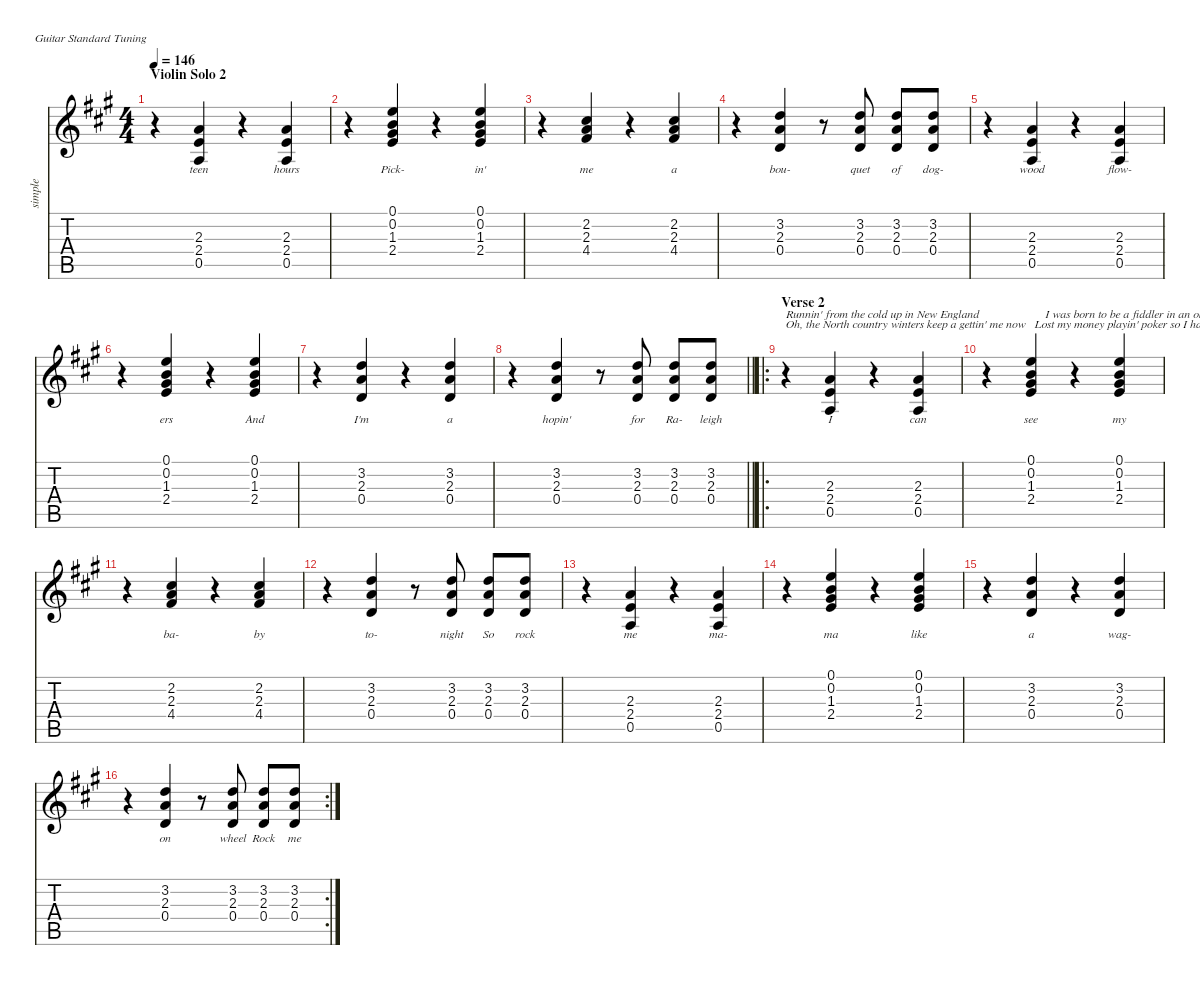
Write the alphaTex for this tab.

\defaultSystemsLayout 4
\hideDynamics
\bracketExtendMode nobrackets
\otherSystemsTrackNameOrientation horizontal
\track ("Guitar - simple" "simple") {defaultSystemsLayout 8 mute instrument acousticguitarsteel}
\staff {score tabs}
\tuning (E4 B3 G3 D3 A2 E2)
\ts (4 4)
\section ("" "Violin Solo 2")
\tempo 146
\clef g2
\ks a
r.4{dy f beam Down} (2.3{acc forcenatural} 2.4{acc forcenatural} 0.5{acc forcenatural}).4{lyrics (0 "teen") lyrics (1 "") lyrics (2 "") lyrics (3 "") lyrics (4 "") beam Up} r.4{beam Up} (2.3{acc forcenatural} 2.4{acc forcenatural} 0.5{acc forcenatural}).4{lyrics (0 "hours") lyrics (1 "") lyrics (2 "") lyrics (3 "") lyrics (4 "") beam Up} |
r.4{beam Down} (0.1{acc forcenatural} 0.2{acc forcenatural} 1.3{acc #} 2.4{acc forcenatural}).4{lyrics (0 "Pick-") lyrics (1 "") lyrics (2 "") lyrics (3 "") lyrics (4 "") beam Up} r.4{beam Up} (0.1{acc forcenatural} 0.2{acc forcenatural} 1.3{acc #} 2.4{acc forcenatural}).4{lyrics (0 "in'") lyrics (1 "") lyrics (2 "") lyrics (3 "") lyrics (4 "") beam Up} |
r.4{beam Down} (2.2{acc #} 2.3{acc forcenatural} 4.4{acc #}).4{lyrics (0 "me") lyrics (1 "") lyrics (2 "") lyrics (3 "") lyrics (4 "") beam Up} r.4{beam Up} (2.2{acc #} 2.3{acc forcenatural} 4.4{acc #}).4{lyrics (0 "a") lyrics (1 "") lyrics (2 "") lyrics (3 "") lyrics (4 "") beam Up} |
r.4{beam Down} (3.2{acc forcenatural} 2.3{acc forcenatural} 0.4{acc forcenatural}).4{lyrics (0 "bou-") lyrics (1 "") lyrics (2 "") lyrics (3 "") lyrics (4 "") beam Up} r.8{beam Up} (3.2{acc forcenatural} 2.3{acc forcenatural} 0.4{acc forcenatural}).8{lyrics (0 "quet") lyrics (1 "") lyrics (2 "") lyrics (3 "") lyrics (4 "") beam Up} (3.2{acc forcenatural} 2.3{acc forcenatural} 0.4{acc forcenatural}).8{lyrics (0 "of") lyrics (1 "") lyrics (2 "") lyrics (3 "") lyrics (4 "") beam Up} (3.2{acc forcenatural} 2.3{acc forcenatural} 0.4{acc forcenatural}).8{lyrics (0 "dog-") lyrics (1 "") lyrics (2 "") lyrics (3 "") lyrics (4 "") beam Up} |
r.4{beam Down} (2.3{acc forcenatural} 2.4{acc forcenatural} 0.5{acc forcenatural}).4{lyrics (0 "wood") lyrics (1 "") lyrics (2 "") lyrics (3 "") lyrics (4 "") beam Up} r.4{beam Up} (2.3{acc forcenatural} 2.4{acc forcenatural} 0.5{acc forcenatural}).4{lyrics (0 "flow-") lyrics (1 "") lyrics (2 "") lyrics (3 "") lyrics (4 "") beam Up} |
r.4{beam Down} (0.1{acc forcenatural} 0.2{acc forcenatural} 1.3{acc #} 2.4{acc forcenatural}).4{lyrics (0 "ers") lyrics (1 "") lyrics (2 "") lyrics (3 "") lyrics (4 "") beam Up} r.4{beam Up} (0.1{acc forcenatural} 0.2{acc forcenatural} 1.3{acc #} 2.4{acc forcenatural}).4{lyrics (0 "And") lyrics (1 "") lyrics (2 "") lyrics (3 "") lyrics (4 "") beam Up} |
r.4{beam Down} (3.2{acc forcenatural} 2.3{acc forcenatural} 0.4{acc forcenatural}).4{lyrics (0 "I'm") lyrics (1 "") lyrics (2 "") lyrics (3 "") lyrics (4 "") beam Up} r.4{beam Up} (3.2{acc forcenatural} 2.3{acc forcenatural} 0.4{acc forcenatural}).4{lyrics (0 "a") lyrics (1 "") lyrics (2 "") lyrics (3 "") lyrics (4 "") beam Up} |
\barLineRight lightlight
r.4{beam Down} (3.2{acc forcenatural} 2.3{acc forcenatural} 0.4{acc forcenatural}).4{lyrics (0 "hopin'") lyrics (1 "") lyrics (2 "") lyrics (3 "") lyrics (4 "") beam Up} r.8{beam Up} (3.2{acc forcenatural} 2.3{acc forcenatural} 0.4{acc forcenatural}).8{lyrics (0 "for") lyrics (1 "") lyrics (2 "") lyrics (3 "") lyrics (4 "") beam Up} (3.2{acc forcenatural} 2.3{acc forcenatural} 0.4{acc forcenatural}).8{lyrics (0 "Ra-") lyrics (1 "") lyrics (2 "") lyrics (3 "") lyrics (4 "") beam Up} (3.2{acc forcenatural} 2.3{acc forcenatural} 0.4{acc forcenatural}).8{lyrics (0 "leigh") lyrics (1 "") lyrics (2 "") lyrics (3 "") lyrics (4 "") beam Up} |
\ro
\section ("" "Verse 2")
r.4{txt "Runnin' from the cold up in New England                      I was born to be a fiddler in an old-time string band      My baby plays the guitar   I pick a banjo now\nOh, the North country winters keep a gettin' me now   Lost my money playin' poker so I had to up and leave   But I ain't a turnin' back     To livin' that old life no more" beam Down} (2.3{acc forcenatural} 2.4{acc forcenatural} 0.5{acc forcenatural}).4{lyrics (0 "I") lyrics (1 "") lyrics (2 "") lyrics (3 "") lyrics (4 "") beam Up} r.4{beam Up} (2.3{acc forcenatural} 2.4{acc forcenatural} 0.5{acc forcenatural}).4{lyrics (0 "can") lyrics (1 "") lyrics (2 "") lyrics (3 "") lyrics (4 "") beam Up} |
r.4{beam Down} (0.2{acc forcenatural} 1.3{acc #} 2.4{acc forcenatural} 0.1{acc forcenatural}).4{lyrics (0 "see") lyrics (1 "") lyrics (2 "") lyrics (3 "") lyrics (4 "") beam Up} r.4{beam Up} (0.2{acc forcenatural} 1.3{acc #} 2.4{acc forcenatural} 0.1{acc forcenatural}).4{lyrics (0 "my") lyrics (1 "") lyrics (2 "") lyrics (3 "") lyrics (4 "") beam Up} |
r.4{beam Down} (2.2{acc #} 2.3{acc forcenatural} 4.4{acc #}).4{lyrics (0 "ba-") lyrics (1 "") lyrics (2 "") lyrics (3 "") lyrics (4 "") beam Up} r.4{beam Up} (2.2{acc #} 2.3{acc forcenatural} 4.4{acc #}).4{lyrics (0 "by") lyrics (1 "") lyrics (2 "") lyrics (3 "") lyrics (4 "") beam Up} |
r.4{beam Down} (3.2{acc forcenatural} 2.3{acc forcenatural} 0.4{acc forcenatural}).4{lyrics (0 "to-") lyrics (1 "") lyrics (2 "") lyrics (3 "") lyrics (4 "") beam Up} r.8{beam Up} (3.2{acc forcenatural} 2.3{acc forcenatural} 0.4{acc forcenatural}).8{lyrics (0 "night") lyrics (1 "") lyrics (2 "") lyrics (3 "") lyrics (4 "") beam Up} (3.2{acc forcenatural} 2.3{acc forcenatural} 0.4{acc forcenatural}).8{lyrics (0 "So") lyrics (1 "") lyrics (2 "") lyrics (3 "") lyrics (4 "") beam Up} (3.2{acc forcenatural} 2.3{acc forcenatural} 0.4{acc forcenatural}).8{lyrics (0 "rock") lyrics (1 "") lyrics (2 "") lyrics (3 "") lyrics (4 "") beam Up} |
r.4{beam Down} (2.3{acc forcenatural} 2.4{acc forcenatural} 0.5{acc forcenatural}).4{lyrics (0 "me") lyrics (1 "") lyrics (2 "") lyrics (3 "") lyrics (4 "") beam Up} r.4{beam Up} (2.3{acc forcenatural} 2.4{acc forcenatural} 0.5{acc forcenatural}).4{lyrics (0 "ma-") lyrics (1 "") lyrics (2 "") lyrics (3 "") lyrics (4 "") beam Up} |
r.4{beam Down} (0.2{acc forcenatural} 1.3{acc #} 2.4{acc forcenatural} 0.1{acc forcenatural}).4{lyrics (0 "ma") lyrics (1 "") lyrics (2 "") lyrics (3 "") lyrics (4 "") beam Up} r.4{beam Up} (0.2{acc forcenatural} 1.3{acc #} 2.4{acc forcenatural} 0.1{acc forcenatural}).4{lyrics (0 "like") lyrics (1 "") lyrics (2 "") lyrics (3 "") lyrics (4 "") beam Up} |
r.4{beam Down} (3.2{acc forcenatural} 2.3{acc forcenatural} 0.4{acc forcenatural}).4{lyrics (0 "a") lyrics (1 "") lyrics (2 "") lyrics (3 "") lyrics (4 "") beam Up} r.4{beam Up} (3.2{acc forcenatural} 2.3{acc forcenatural} 0.4{acc forcenatural}).4{lyrics (0 "wag-") lyrics (1 "") lyrics (2 "") lyrics (3 "") lyrics (4 "") beam Up} |
\rc 2
r.4{beam Down} (3.2{acc forcenatural} 2.3{acc forcenatural} 0.4{acc forcenatural}).4{lyrics (0 "on") lyrics (1 "") lyrics (2 "") lyrics (3 "") lyrics (4 "") beam Up} r.8{beam Up} (3.2{acc forcenatural} 2.3{acc forcenatural} 0.4{acc forcenatural}).8{lyrics (0 "wheel") lyrics (1 "") lyrics (2 "") lyrics (3 "") lyrics (4 "") beam Up} (3.2{acc forcenatural} 2.3{acc forcenatural} 0.4{acc forcenatural}).8{lyrics (0 "Rock") lyrics (1 "") lyrics (2 "") lyrics (3 "") lyrics (4 "") beam Up} (3.2{acc forcenatural} 2.3{acc forcenatural} 0.4{acc forcenatural}).8{lyrics (0 "me") lyrics (1 "") lyrics (2 "") lyrics (3 "") lyrics (4 "") beam Up}
